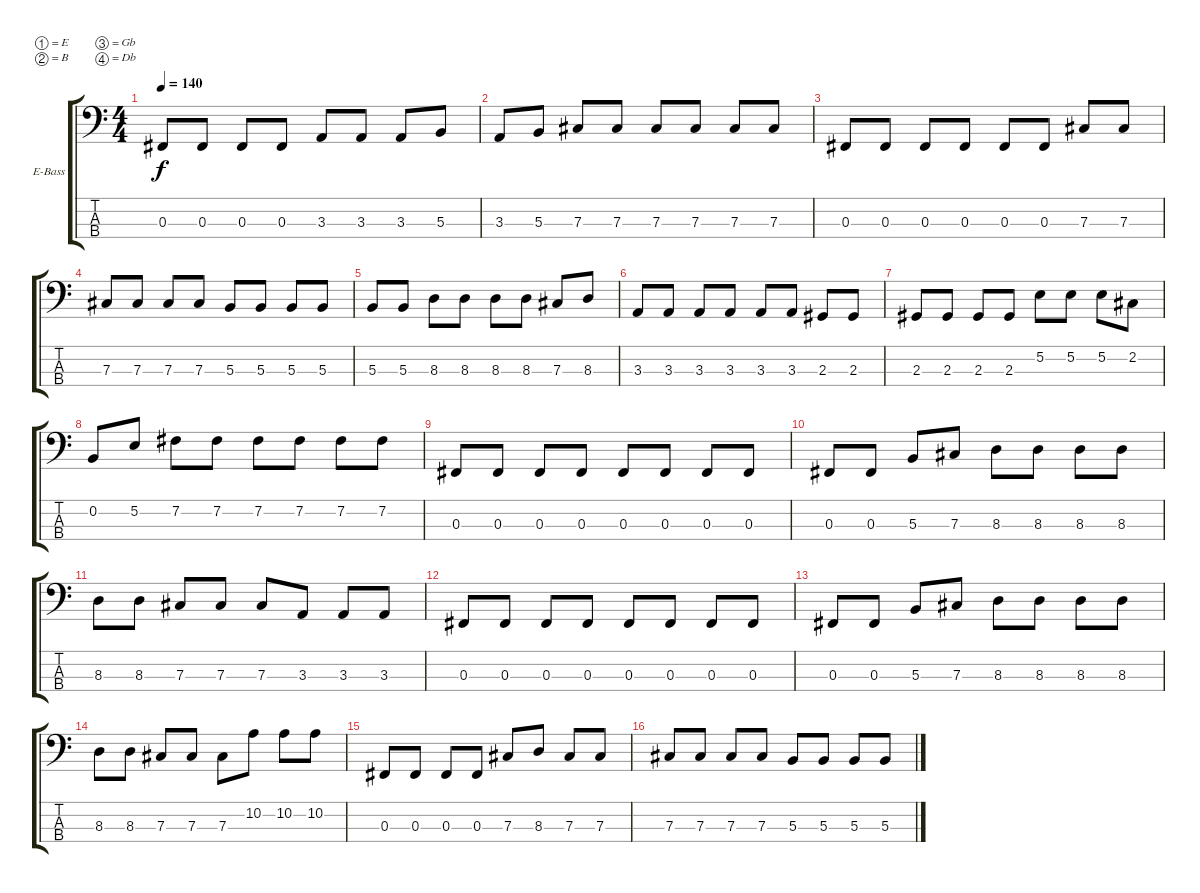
\bracketExtendMode groupsimilarinstruments
\firstSystemTrackNameOrientation horizontal
\otherSystemsTrackNameOrientation horizontal
\track ("Bass" "E-Bass") {instrument electricbassfinger}
\staff {score tabs}
\tuning (E2 B1 Gb1 Db1)
\ts (4 4)
\tempo 140
\clef f4
\ks c
0.3.8{dy f} 0.3.8 0.3.8 0.3.8 3.3.8 3.3.8 3.3.8 5.3.8 |
3.3.8 5.3.8 7.3.8 7.3.8 7.3.8 7.3.8 7.3.8 7.3.8 |
0.3.8 0.3.8 0.3.8 0.3.8 0.3.8 0.3.8 7.3.8 7.3.8 |
7.3.8 7.3.8 7.3.8 7.3.8 5.3.8 5.3.8 5.3.8 5.3.8 |
5.3.8 5.3.8 8.3.8 8.3.8 8.3.8 8.3.8 7.3.8 8.3.8 |
3.3.8 3.3.8 3.3.8 3.3.8 3.3.8 3.3.8 2.3.8 2.3.8 |
2.3.8 2.3.8 2.3.8 2.3.8 5.2.8 5.2.8 5.2.8 2.2.8 |
0.2.8 5.2.8 7.2.8 7.2.8 7.2.8 7.2.8 7.2.8 7.2.8 |
0.3.8 0.3.8 0.3.8 0.3.8 0.3.8 0.3.8 0.3.8 0.3.8 |
0.3.8 0.3.8 5.3.8 7.3.8 8.3.8 8.3.8 8.3.8 8.3.8 |
8.3.8 8.3.8 7.3.8 7.3.8 7.3.8 3.3.8 3.3.8 3.3.8 |
0.3.8 0.3.8 0.3.8 0.3.8 0.3.8 0.3.8 0.3.8 0.3.8 |
0.3.8 0.3.8 5.3.8 7.3.8 8.3.8 8.3.8 8.3.8 8.3.8 |
8.3.8 8.3.8 7.3.8 7.3.8 7.3.8 10.2.8 10.2.8 10.2.8 |
0.3.8 0.3.8 0.3.8 0.3.8 7.3.8 8.3.8 7.3.8 7.3.8 |
7.3.8 7.3.8 7.3.8 7.3.8 5.3.8 5.3.8 5.3.8 5.3.8
